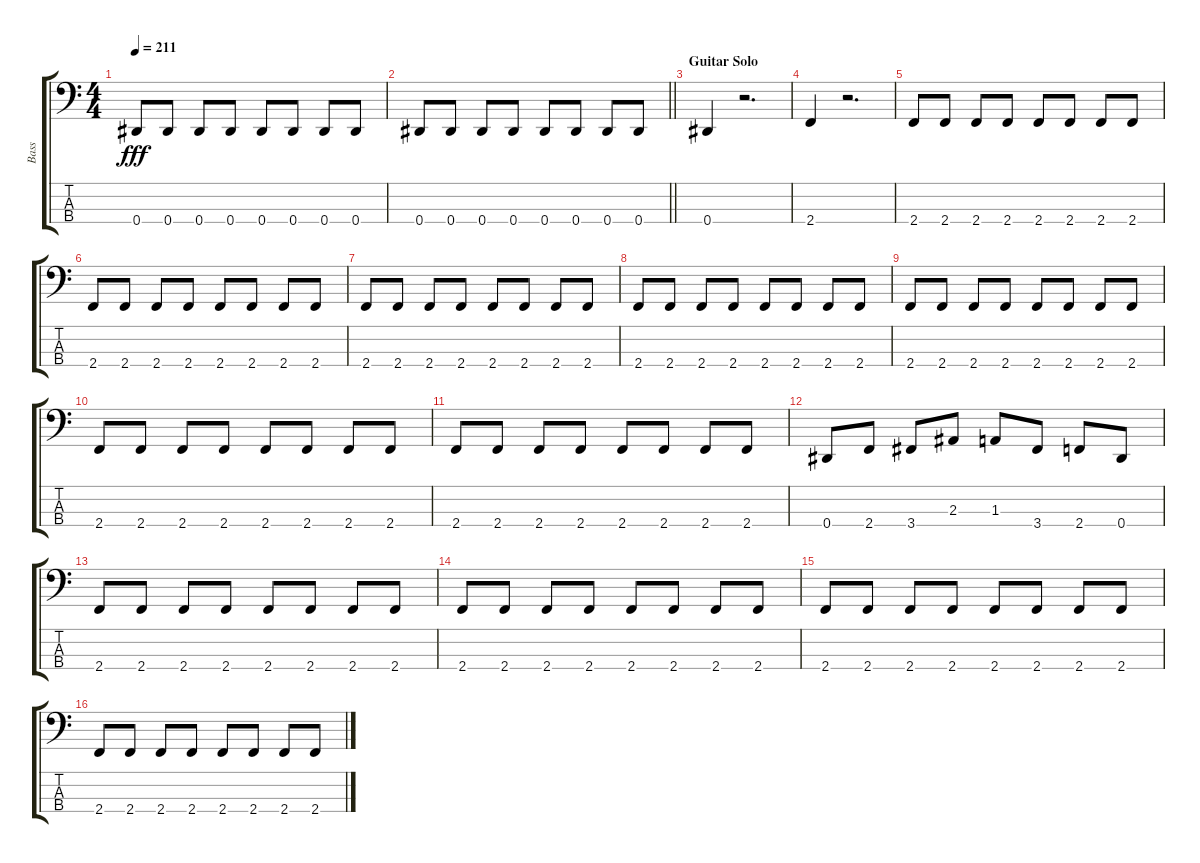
\track ("Bass" "Bass") {instrument electricbasspick}
\staff {score tabs}
\tuning (Gb2 Db2 Ab1 Eb1) {hide}
\ts (4 4)
\tempo 211
\clef f4
\ks c
0.4.8{dy fff} 0.4.8 0.4.8 0.4.8 0.4.8 0.4.8 0.4.8 0.4.8 |
\barLineRight lightlight
0.4.8 0.4.8 0.4.8 0.4.8 0.4.8 0.4.8 0.4.8 0.4.8 |
\section ("" "Guitar Solo")
0.4.4 r.2{d} |
2.4.4 r.2{d} |
2.4.8 2.4.8 2.4.8 2.4.8 2.4.8 2.4.8 2.4.8 2.4.8 |
2.4.8 2.4.8 2.4.8 2.4.8 2.4.8 2.4.8 2.4.8 2.4.8 |
2.4.8 2.4.8 2.4.8 2.4.8 2.4.8 2.4.8 2.4.8 2.4.8 |
2.4.8 2.4.8 2.4.8 2.4.8 2.4.8 2.4.8 2.4.8 2.4.8 |
2.4.8 2.4.8 2.4.8 2.4.8 2.4.8 2.4.8 2.4.8 2.4.8 |
2.4.8 2.4.8 2.4.8 2.4.8 2.4.8 2.4.8 2.4.8 2.4.8 |
2.4.8 2.4.8 2.4.8 2.4.8 2.4.8 2.4.8 2.4.8 2.4.8 |
0.4.8 2.4.8 3.4.8 2.3.8 1.3.8 3.4.8 2.4.8 0.4.8 |
2.4.8 2.4.8 2.4.8 2.4.8 2.4.8 2.4.8 2.4.8 2.4.8 |
2.4.8 2.4.8 2.4.8 2.4.8 2.4.8 2.4.8 2.4.8 2.4.8 |
2.4.8 2.4.8 2.4.8 2.4.8 2.4.8 2.4.8 2.4.8 2.4.8 |
2.4.8 2.4.8 2.4.8 2.4.8 2.4.8 2.4.8 2.4.8 2.4.8
